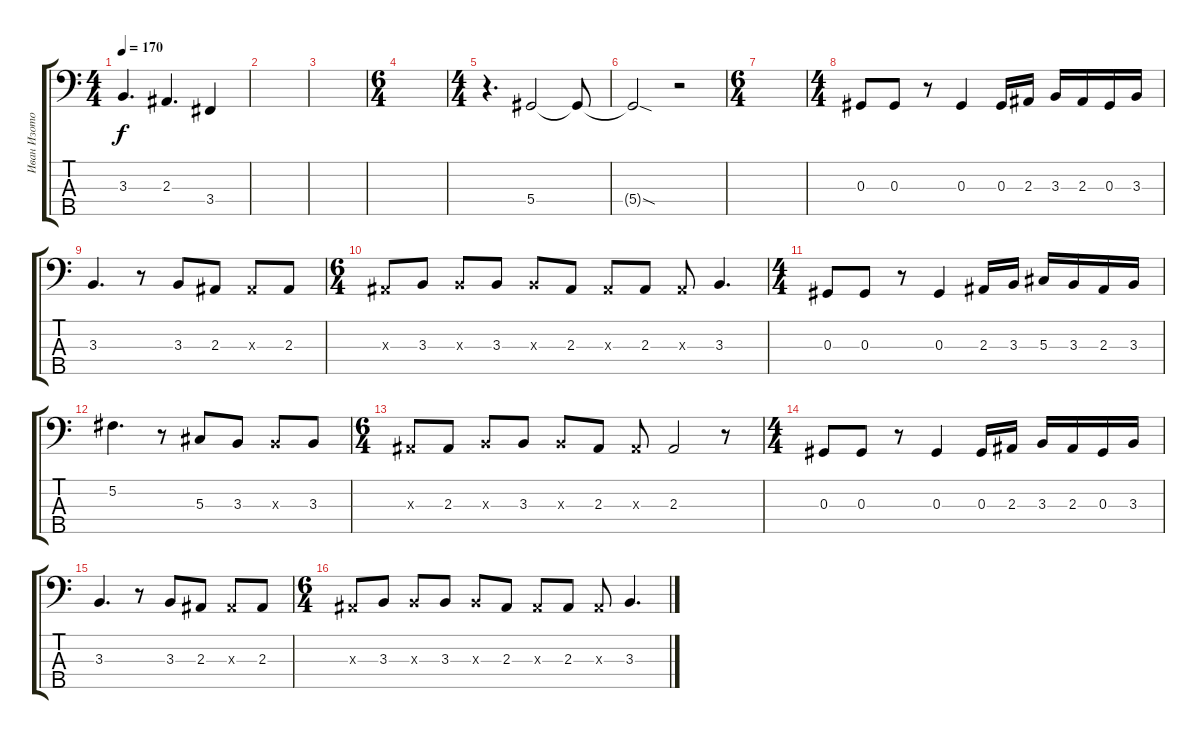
\track ("Иван Изотов" "Иван Изото") {instrument electricbasspick}
\staff {score tabs}
\tuning (Gb2 Db2 Ab1 Eb1 Bb0) {hide}
\ts (4 4)
\tempo 170
\clef f4
\ks c
3.3.4{d dy f} 2.3.4{d} 3.4.4 |
|
|
\ts (6 4)
|
\ts (4 4)
r.4{d} 5.4.2 5.4{t}.8 |
5.4{sod t}.2 r.2 |
\ts (6 4)
|
\ts (4 4)
0.3.8 0.3.8 r.8 0.3.4 0.3.16 2.3.16 3.3.16 2.3.16 0.3.16 3.3.16 |
3.3.4{d} r.8 3.3.8 2.3.8 2.3{x}.8 2.3.8 |
\ts (6 4)
2.3{x}.8 3.3.8 3.3{x}.8 3.3.8 3.3{x}.8 2.3.8 2.3{x}.8 2.3.8 2.3{x}.8 3.3.4{d} |
\ts (4 4)
0.3.8 0.3.8 r.8 0.3.4 2.3.16 3.3.16 5.3.16 3.3.16 2.3.16 3.3.16 |
5.2.4{d} r.8 5.3.8 3.3.8 3.3{x}.8 3.3.8 |
\ts (6 4)
2.3{x}.8 2.3.8 3.3{x}.8 3.3.8 3.3{x}.8 2.3.8 2.3{x}.8 2.3.2 r.8 |
\ts (4 4)
0.3.8 0.3.8 r.8 0.3.4 0.3.16 2.3.16 3.3.16 2.3.16 0.3.16 3.3.16 |
3.3.4{d} r.8 3.3.8 2.3.8 2.3{x}.8 2.3.8 |
\ts (6 4)
2.3{x}.8 3.3.8 3.3{x}.8 3.3.8 3.3{x}.8 2.3.8 2.3{x}.8 2.3.8 2.3{x}.8 3.3.4{d}
